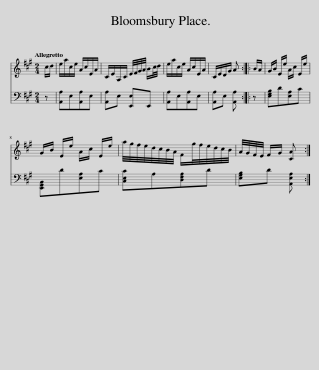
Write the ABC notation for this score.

X:1
%%score 1 2
L:1/8
Q:1/4=112
M:2/4
I:linebreak $
K:A
V:1 treble
V:2 bass
V:1
 c/d/ | e/a/c/e/ A/c/E/A/ | C/E/A,/C/ E/4F/4G/4A/4 B/c/4d/4 | e/a/c/e/ A/c/E/A/ | C/E/D/G/ A :: %5
 B/A/ | G/B/ E/e/ A/c/ E/e/ |$ G/B/ E/e/ A/c/ E/e/ | a/4g/4f/4e/4d/4c/4B/4A/4 F/g/4f/4e/4d/4c/4B/4 | A/4G/4F/4E/4 F/G/ [CA] :| %10
V:2
 z | [A,,A,]E,[A,,A,]E, | [A,,A,]E, [E,,E,]E,, | [A,,A,]E,[A,,A,]E, | [A,,A,]E, [A,,A,] :: %5
 z | [E,G,B,]D[E,A,]C |$ [E,,G,,B,,]D[E,A,]C | [C,E,C]A,[D,F,A,]D | [E,G,B,]D [A,,E,A,] :| %10
